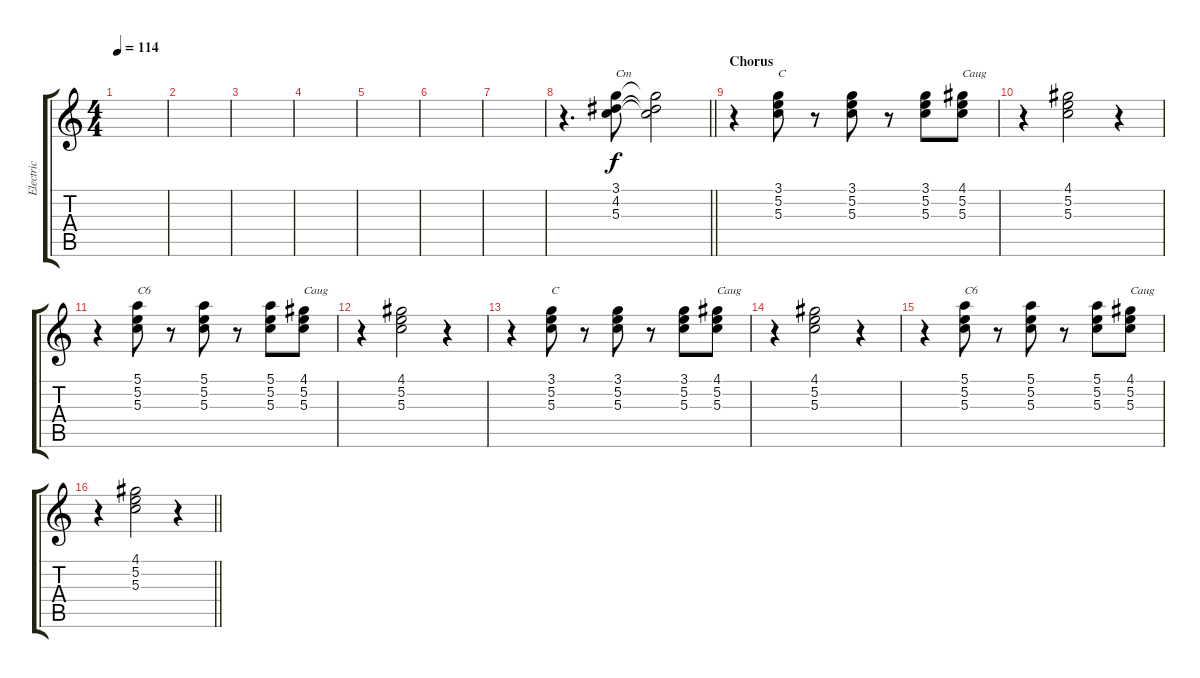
\track ("Electric" "Electric") {instrument overdrivenguitar}
\staff {score tabs}
\tuning (E4 B3 G3 D3 A2 E2) {hide}
\ts (4 4)
\tempo 114
\clef g2
\ks c
|
|
|
|
|
|
|
\barLineRight lightlight
r.4{d} (3.1 4.2 5.3).8{txt "Cm"} (3.1{t} 4.2{t} 5.3{t}).2 |
\section ("" "Chorus")
r.4 (3.1 5.2 5.3).8{txt "C"} r.8 (3.1 5.2 5.3).8 r.8 (3.1 5.2 5.3).8 (4.1 5.2 5.3).8{txt "Caug"} |
r.4 (4.1 5.2 5.3).2 r.4 |
r.4 (5.1 5.2 5.3).8{txt "C6"} r.8 (5.1 5.2 5.3).8 r.8 (5.1 5.2 5.3).8 (4.1 5.2 5.3).8{txt "Caug"} |
r.4 (4.1 5.2 5.3).2 r.4 |
r.4 (3.1 5.2 5.3).8{txt "C"} r.8 (3.1 5.2 5.3).8 r.8 (3.1 5.2 5.3).8 (4.1 5.2 5.3).8{txt "Caug"} |
r.4 (4.1 5.2 5.3).2 r.4 |
r.4 (5.1 5.2 5.3).8{txt "C6"} r.8 (5.1 5.2 5.3).8 r.8 (5.1 5.2 5.3).8 (4.1 5.2 5.3).8{txt "Caug"} |
\barLineRight lightlight
r.4 (4.1 5.2 5.3).2 r.4
